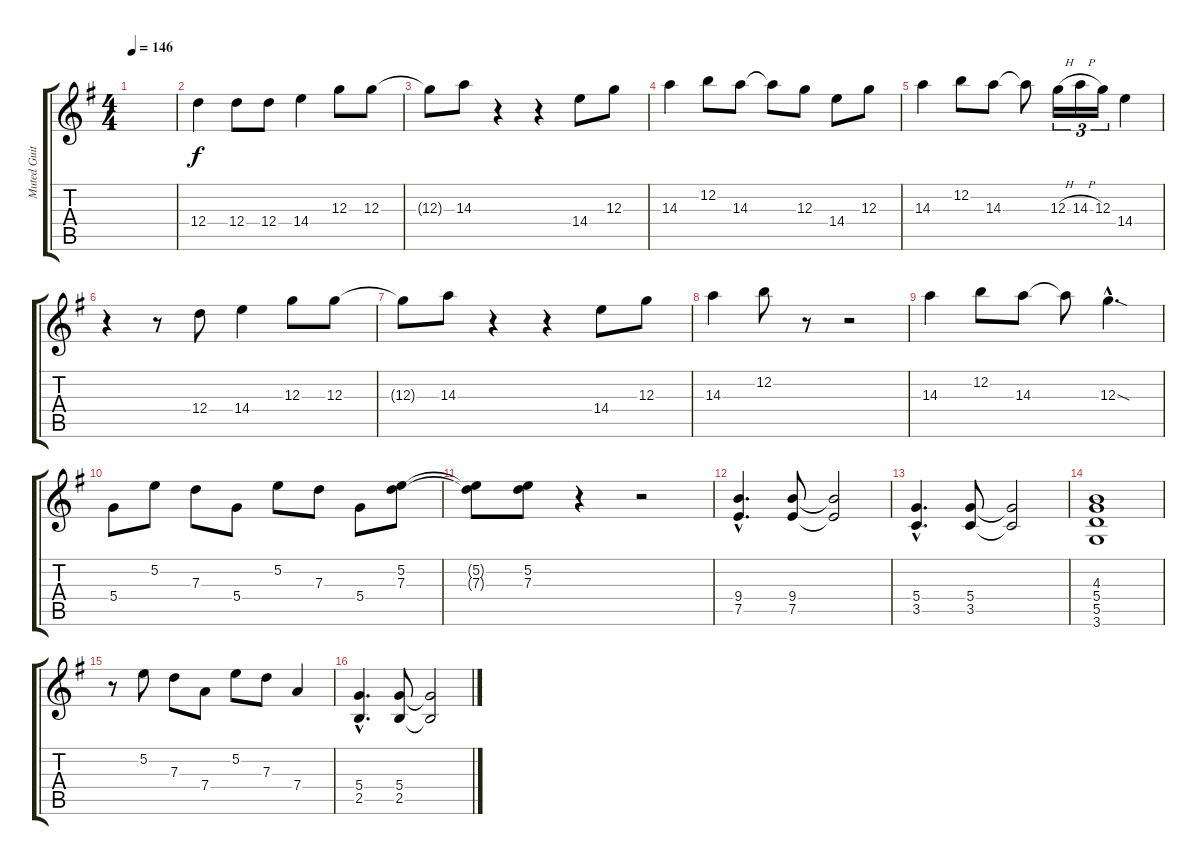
\track ("Muted Guitar" "Muted Guit") {instrument electricguitarmuted}
\staff {score tabs}
\tuning (E4 B3 G3 D3 A2 E2) {hide}
\ts (4 4)
\tempo 146
\clef g2
\ks g
|
12.4.4 12.4.8 12.4.8 14.4.4 12.3.8 12.3.8 |
12.3{t}.8 14.3.8 r.4 r.4 14.4.8 12.3.8 |
14.3.4 12.2.8 14.3.8 14.3{t}.8 12.3.8 14.4.8 12.3.8 |
14.3.4 12.2.8 14.3.8 14.3{t}.8 12.3{h}.16{tu (3 2)} 14.3{h}.16{tu (3 2)} 12.3.16{tu (3 2)} 14.4.4 |
r.4 r.8 12.4.8 14.4.4 12.3.8 12.3.8 |
12.3{t}.8 14.3.8 r.4 r.4 14.4.8 12.3.8 |
14.3.4 12.2.8 r.8 r.2 |
14.3.4 12.2.8 14.3.8 14.3{t}.8 12.3{sod hac}.4{d} |
5.4.8 5.2.8 7.3.8 5.4.8 5.2.8 7.3.8 5.4.8 (5.2 7.3).8 |
(5.2{t} 7.3{t}).8 (5.2 7.3).8 r.4 r.2 |
(9.4{hac} 7.5{hac}).4{d} (9.4 7.5).8 (9.4{t} 7.5{t}).2 |
(5.4{hac} 3.5{hac}).4{d} (5.4 3.5).8 (5.4{t} 3.5{t}).2 |
(4.3 5.4 5.5 3.6).1 |
r.8 5.2.8 7.3.8 7.4.8 5.2.8 7.3.8 7.4.4 |
(5.4{hac} 2.5{hac}).4{d} (5.4 2.5).8 (5.4{t} 2.5{t}).2
